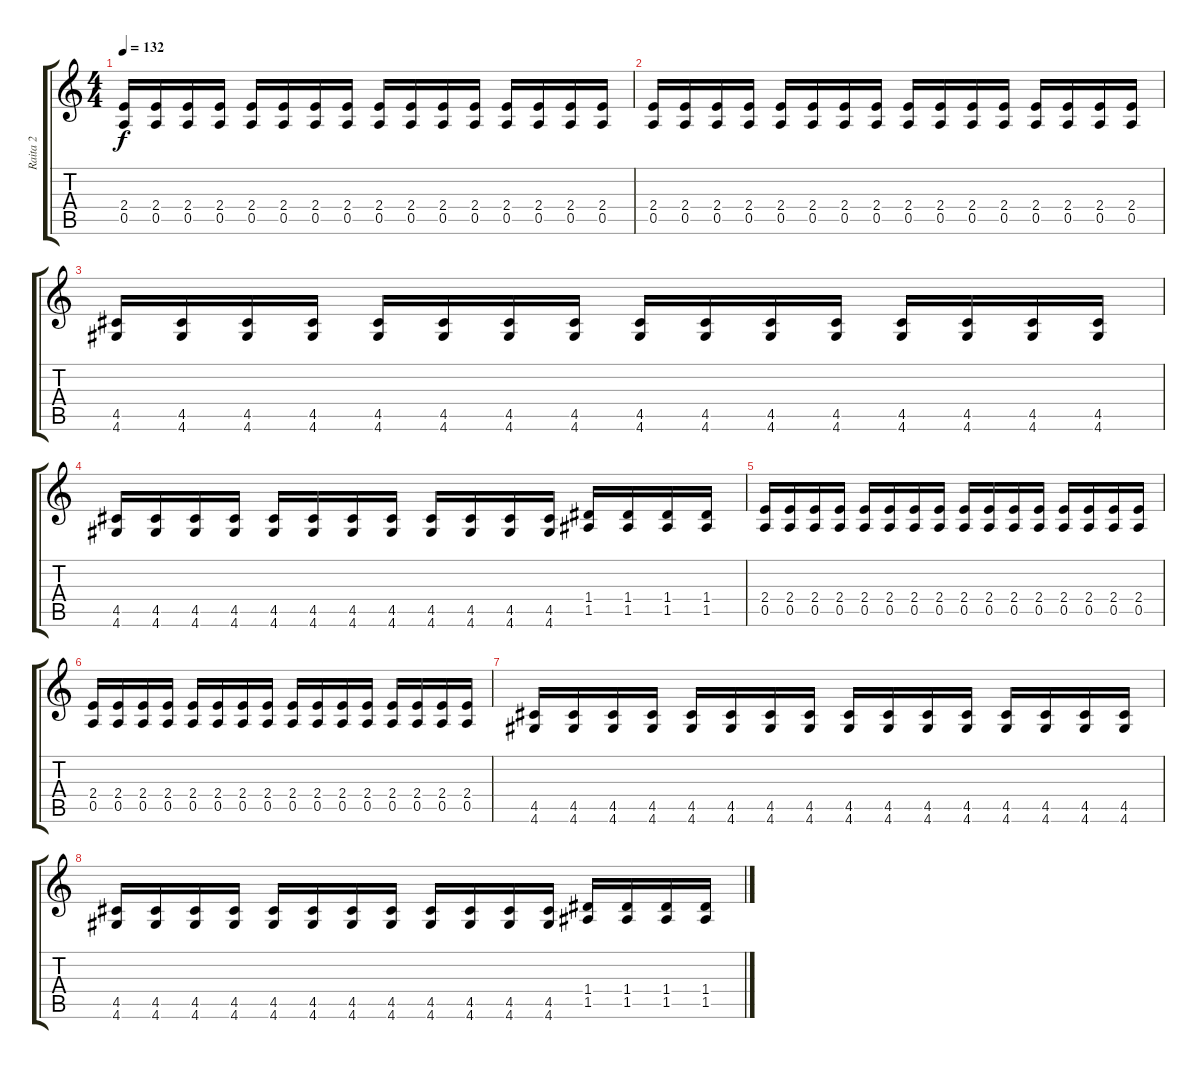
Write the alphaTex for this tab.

\track ("Raita 2" "Raita 2") {instrument distortionguitar}
\staff {score tabs}
\tuning (E4 B3 G3 D3 A2 E2) {hide}
\ts (4 4)
\tempo 132
\clef g2
\ks c
(2.4 0.5).16{dy f} (2.4 0.5).16 (2.4 0.5).16 (2.4 0.5).16 (2.4 0.5).16 (2.4 0.5).16 (2.4 0.5).16 (2.4 0.5).16 (2.4 0.5).16 (2.4 0.5).16 (2.4 0.5).16 (2.4 0.5).16 (2.4 0.5).16 (2.4 0.5).16 (2.4 0.5).16 (2.4 0.5).16 |
(2.4 0.5).16 (2.4 0.5).16 (2.4 0.5).16 (2.4 0.5).16 (2.4 0.5).16 (2.4 0.5).16 (2.4 0.5).16 (2.4 0.5).16 (2.4 0.5).16 (2.4 0.5).16 (2.4 0.5).16 (2.4 0.5).16 (2.4 0.5).16 (2.4 0.5).16 (2.4 0.5).16 (2.4 0.5).16 |
(4.5 4.6).16 (4.5 4.6).16 (4.5 4.6).16 (4.5 4.6).16 (4.5 4.6).16 (4.5 4.6).16 (4.5 4.6).16 (4.5 4.6).16 (4.5 4.6).16 (4.5 4.6).16 (4.5 4.6).16 (4.5 4.6).16 (4.5 4.6).16 (4.5 4.6).16 (4.5 4.6).16 (4.5 4.6).16 |
(4.5 4.6).16 (4.5 4.6).16 (4.5 4.6).16 (4.5 4.6).16 (4.5 4.6).16 (4.5 4.6).16 (4.5 4.6).16 (4.5 4.6).16 (4.5 4.6).16 (4.5 4.6).16 (4.5 4.6).16 (4.5 4.6).16 (1.4 1.5).16 (1.4 1.5).16 (1.4 1.5).16 (1.4 1.5).16 |
(2.4 0.5).16 (2.4 0.5).16 (2.4 0.5).16 (2.4 0.5).16 (2.4 0.5).16 (2.4 0.5).16 (2.4 0.5).16 (2.4 0.5).16 (2.4 0.5).16 (2.4 0.5).16 (2.4 0.5).16 (2.4 0.5).16 (2.4 0.5).16 (2.4 0.5).16 (2.4 0.5).16 (2.4 0.5).16 |
(2.4 0.5).16 (2.4 0.5).16 (2.4 0.5).16 (2.4 0.5).16 (2.4 0.5).16 (2.4 0.5).16 (2.4 0.5).16 (2.4 0.5).16 (2.4 0.5).16 (2.4 0.5).16 (2.4 0.5).16 (2.4 0.5).16 (2.4 0.5).16 (2.4 0.5).16 (2.4 0.5).16 (2.4 0.5).16 |
(4.5 4.6).16 (4.5 4.6).16 (4.5 4.6).16 (4.5 4.6).16 (4.5 4.6).16 (4.5 4.6).16 (4.5 4.6).16 (4.5 4.6).16 (4.5 4.6).16 (4.5 4.6).16 (4.5 4.6).16 (4.5 4.6).16 (4.5 4.6).16 (4.5 4.6).16 (4.5 4.6).16 (4.5 4.6).16 |
(4.5 4.6).16 (4.5 4.6).16 (4.5 4.6).16 (4.5 4.6).16 (4.5 4.6).16 (4.5 4.6).16 (4.5 4.6).16 (4.5 4.6).16 (4.5 4.6).16 (4.5 4.6).16 (4.5 4.6).16 (4.5 4.6).16 (1.4 1.5).16 (1.4 1.5).16 (1.4 1.5).16 (1.4 1.5).16
